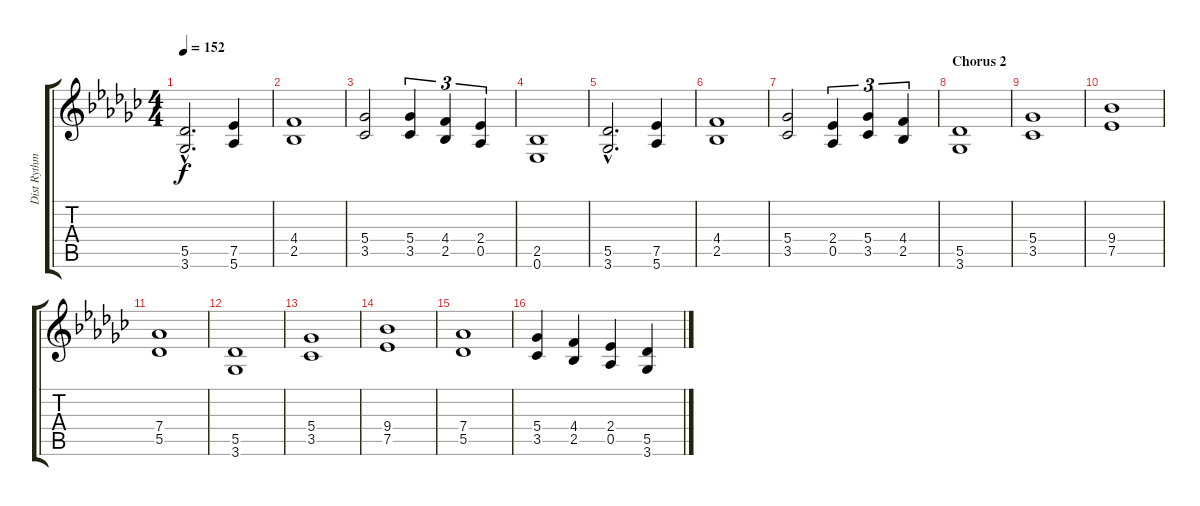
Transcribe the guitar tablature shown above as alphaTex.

\track ("Dist Rythm" "Dist Rythm") {instrument distortionguitar}
\staff {score tabs}
\tuning (Eb4 Bb3 Gb3 Db3 Ab2 Eb2) {hide}
\ts (4 4)
\tempo 152
\clef g2
\ks gb
(5.5{hac} 3.6{hac}).2{d dy f} (7.5 5.6).4 |
(4.4 2.5).1 |
(5.4 3.5).2 (5.4 3.5).4{tu (3 2)} (4.4 2.5).4{tu (3 2)} (2.4 0.5).4{tu (3 2)} |
(2.5 0.6).1 |
(5.5{hac} 3.6{hac}).2{d} (7.5 5.6).4 |
(4.4 2.5).1 |
(5.4 3.5).2 (2.4 0.5).4{tu (3 2)} (5.4 3.5).4{tu (3 2)} (4.4 2.5).4{tu (3 2)} |
\section ("" "Chorus 2")
(5.5 3.6).1 |
(5.4 3.5).1 |
(9.4 7.5).1 |
(7.4 5.5).1 |
(5.5 3.6).1 |
(5.4 3.5).1 |
(9.4 7.5).1 |
(7.4 5.5).1 |
(5.4 3.5).4 (4.4 2.5).4 (2.4 0.5).4 (5.5 3.6).4
